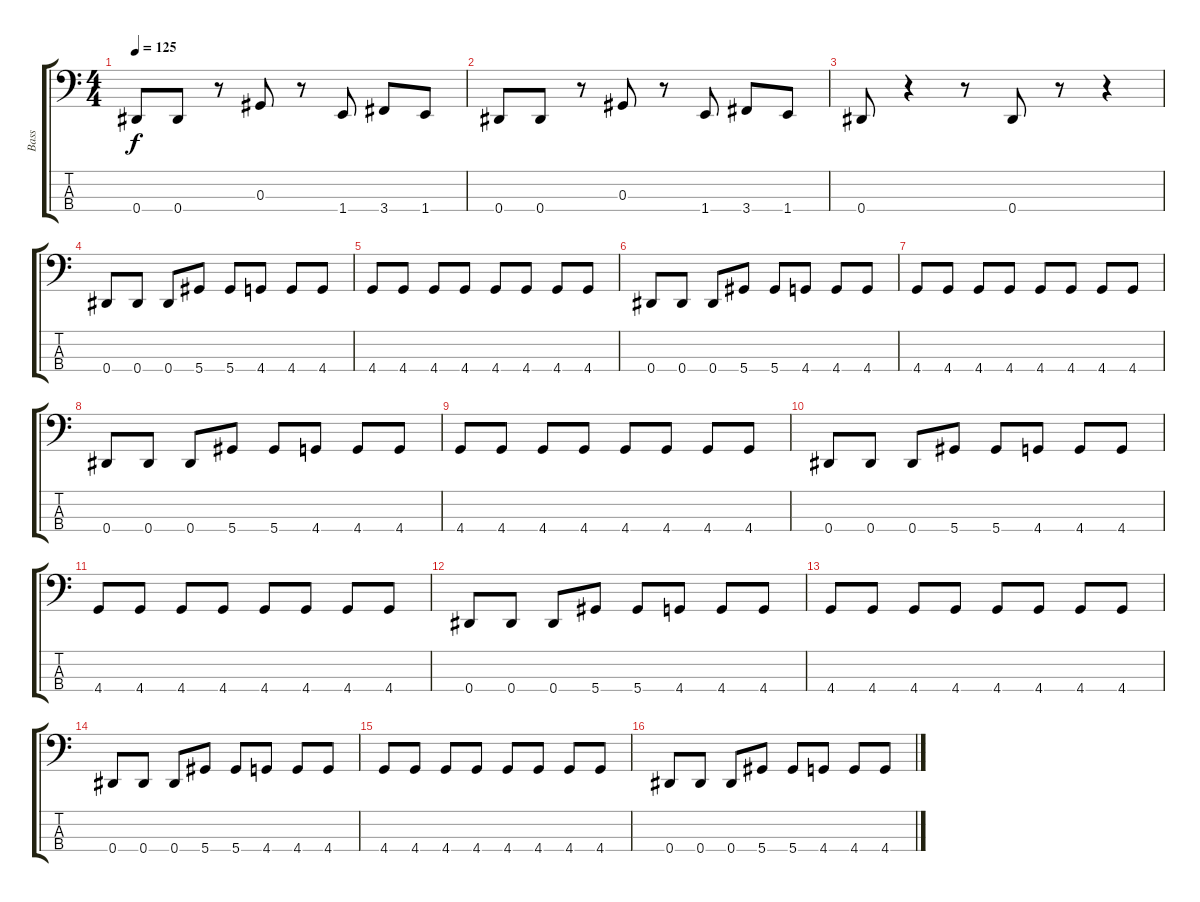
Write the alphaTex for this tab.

\track ("Bass" "Bass") {instrument electricbassfinger}
\staff {score tabs}
\tuning (Gb2 Db2 Ab1 Eb1) {hide}
\ts (4 4)
\tempo 125
\clef f4
\ks c
0.4.8{dy f} 0.4.8 r.8 0.3.8 r.8 1.4.8 3.4.8 1.4.8 |
0.4.8 0.4.8 r.8 0.3.8 r.8 1.4.8 3.4.8 1.4.8 |
0.4.8 r.4 r.8 0.4.8 r.8 r.4 |
0.4.8 0.4.8 0.4.8 5.4.8 5.4.8 4.4.8 4.4.8 4.4.8 |
4.4.8 4.4.8 4.4.8 4.4.8 4.4.8 4.4.8 4.4.8 4.4.8 |
0.4.8 0.4.8 0.4.8 5.4.8 5.4.8 4.4.8 4.4.8 4.4.8 |
4.4.8 4.4.8 4.4.8 4.4.8 4.4.8 4.4.8 4.4.8 4.4.8 |
0.4.8 0.4.8 0.4.8 5.4.8 5.4.8 4.4.8 4.4.8 4.4.8 |
4.4.8 4.4.8 4.4.8 4.4.8 4.4.8 4.4.8 4.4.8 4.4.8 |
0.4.8 0.4.8 0.4.8 5.4.8 5.4.8 4.4.8 4.4.8 4.4.8 |
4.4.8 4.4.8 4.4.8 4.4.8 4.4.8 4.4.8 4.4.8 4.4.8 |
0.4.8 0.4.8 0.4.8 5.4.8 5.4.8 4.4.8 4.4.8 4.4.8 |
4.4.8 4.4.8 4.4.8 4.4.8 4.4.8 4.4.8 4.4.8 4.4.8 |
0.4.8 0.4.8 0.4.8 5.4.8 5.4.8 4.4.8 4.4.8 4.4.8 |
4.4.8 4.4.8 4.4.8 4.4.8 4.4.8 4.4.8 4.4.8 4.4.8 |
0.4.8 0.4.8 0.4.8 5.4.8 5.4.8 4.4.8 4.4.8 4.4.8
